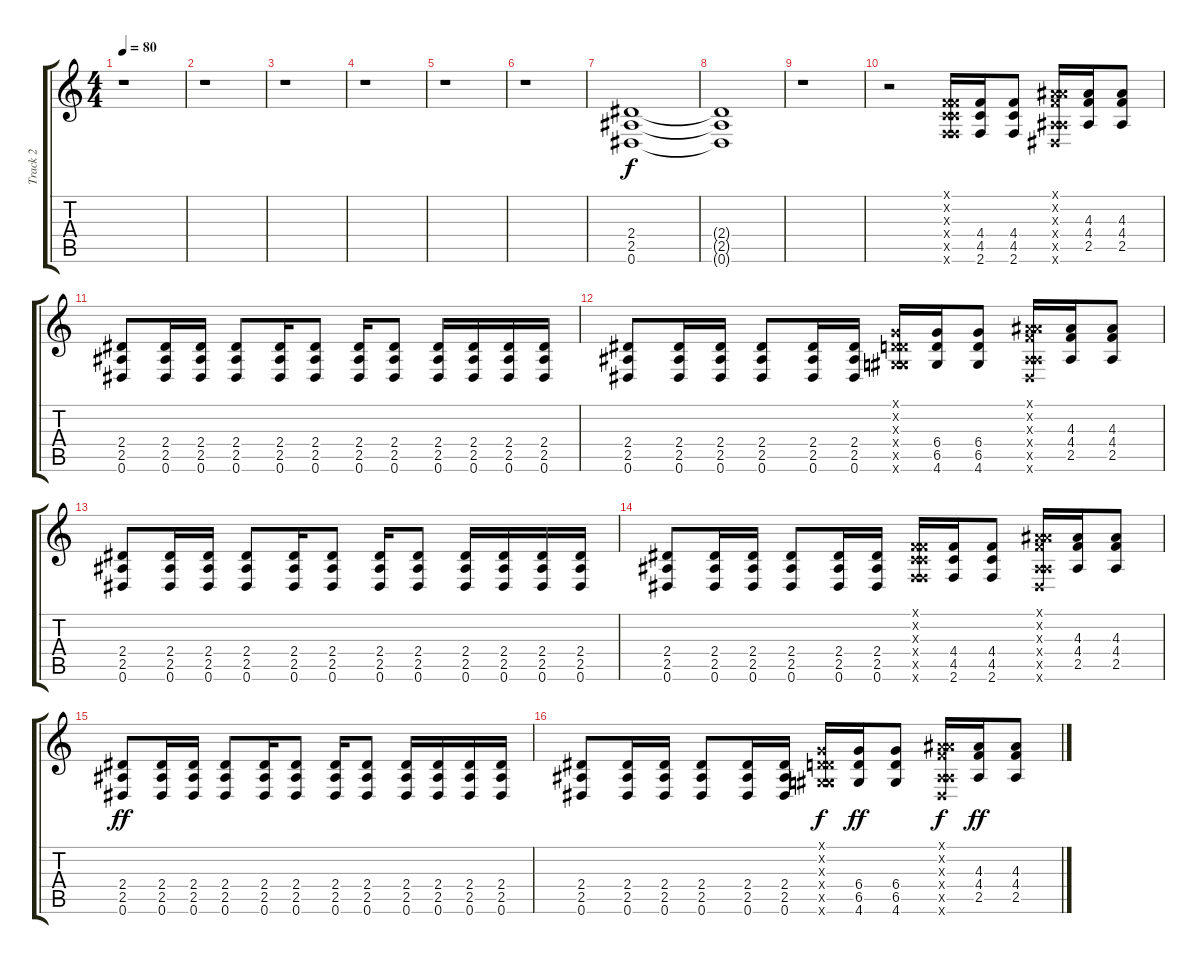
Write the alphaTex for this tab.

\track ("Track 2" "Track 2") {instrument distortionguitar}
\staff {score tabs}
\tuning (Eb4 Bb3 Gb3 Db3 Ab2 Eb2) {hide}
\ts (4 4)
\tempo 80
\clef g2
\ks c
r.1{dy ff} |
r.1 |
r.1 |
r.1 |
r.1 |
r.1 |
(2.4 2.5 0.6).1{dy f} |
(2.4{t} 2.5{t} 0.6{t}).1 |
r.1 |
r.2 (-22.1{x} -10.2{x} -1.3{x} 4.4{x} 4.5{x} 2.6{x}).16 (4.4 4.5 2.6).16 (4.4 4.5 2.6).8 (-17.1{x} 0.2{x} 4.3{x} 4.4{x} 2.5{x} 0.6{x}).16 (4.3 4.4 2.5).16 (4.3 4.4 2.5).8 |
(2.4 2.5 0.6).8 (2.4 2.5 0.6).16 (2.4 2.5 0.6).16 (2.4 2.5 0.6).8 (2.4 2.5 0.6).16 (2.4 2.5 0.6).8 (2.4 2.5 0.6).16 (2.4 2.5 0.6).8 (2.4 2.5 0.6).16 (2.4 2.5 0.6).16 (2.4 2.5 0.6).16 (2.4 2.5 0.6).16 |
(2.4 2.5 0.6).8 (2.4 2.5 0.6).16 (2.4 2.5 0.6).16 (2.4 2.5 0.6).8 (2.4 2.5 0.6).16 (2.4 2.5 0.6).16 (-20.1{x} -8.2{x} 1.3{x} 1.4{x} 0.5{x} 4.6{x}).16 (6.4 6.5 4.6).16 (6.4 6.5 4.6).8 (-17.1{x} 0.2{x} 4.3{x} 4.4{x} 2.5{x} 0.6{x}).16 (4.3 4.4 2.5).16 (4.3 4.4 2.5).8 |
(2.4 2.5 0.6).8 (2.4 2.5 0.6).16 (2.4 2.5 0.6).16 (2.4 2.5 0.6).8 (2.4 2.5 0.6).16 (2.4 2.5 0.6).8 (2.4 2.5 0.6).16 (2.4 2.5 0.6).8 (2.4 2.5 0.6).16 (2.4 2.5 0.6).16 (2.4 2.5 0.6).16 (2.4 2.5 0.6).16 |
(2.4 2.5 0.6).8 (2.4 2.5 0.6).16 (2.4 2.5 0.6).16 (2.4 2.5 0.6).8 (2.4 2.5 0.6).16 (2.4 2.5 0.6).16 (-22.1{x} -10.2{x} -1.3{x} 4.4{x} 4.5{x} 2.6{x}).16 (4.4 4.5 2.6).16 (4.4 4.5 2.6).8 (-17.1{x} 0.2{x} 4.3{x} 4.4{x} 2.5{x} 0.6{x}).16 (4.3 4.4 2.5).16 (4.3 4.4 2.5).8 |
(2.4 2.5 0.6).8{dy ff} (2.4 2.5 0.6).16 (2.4 2.5 0.6).16 (2.4 2.5 0.6).8 (2.4 2.5 0.6).16 (2.4 2.5 0.6).8 (2.4 2.5 0.6).16 (2.4 2.5 0.6).8 (2.4 2.5 0.6).16 (2.4 2.5 0.6).16 (2.4 2.5 0.6).16 (2.4 2.5 0.6).16 |
(2.4 2.5 0.6).8 (2.4 2.5 0.6).16 (2.4 2.5 0.6).16 (2.4 2.5 0.6).8 (2.4 2.5 0.6).16 (2.4 2.5 0.6).16 (-20.1{x} -8.2{x} 1.3{x} 1.4{x} 0.5{x} 4.6{x}).16{dy f} (6.4 6.5 4.6).16{dy ff} (6.4 6.5 4.6).8 (-17.1{x} 0.2{x} 4.3{x} 4.4{x} 2.5{x} 0.6{x}).16{dy f} (4.3 4.4 2.5).16{dy ff} (4.3 4.4 2.5).8
